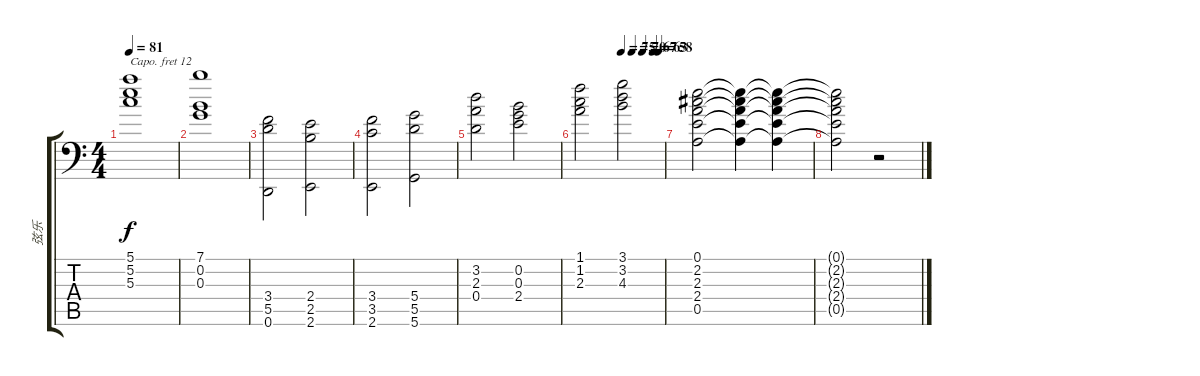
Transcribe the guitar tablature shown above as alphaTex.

\track ("弦乐" "弦乐") {instrument stringensemble1}
\staff {score tabs}
\capo 12
\tuning (E4 B3 G3 D3 A2 D1) {hide}
\ts (4 4)
\tempo 81
\clef f4
\ks c
(5.1 5.2 5.3).1{dy f} |
(7.1 0.2 0.3).1 |
(3.4 5.5 0.6).2{instrument stringensemble2} (2.4 2.5 2.6).2 |
(3.4 3.5 2.6).2 (5.4 5.5 5.6).2 |
(3.2 2.3 0.4).2 (0.2 0.3 2.4).2 |
\tempo (75 0.5)
\tempo (70 0.625)
\tempo (67 0.75)
\tempo (63 0.875)
\tempo (58 0.9375)
(1.1 1.2 2.3).2 (3.1 3.2 4.3).2 |
(0.1 2.2 2.3 2.4 0.5).2{volume 11 instrument stringensemble1} (0.1{t} 2.2{t} 2.3{t} 2.4{t} 0.5{t}).4 (0.1{t} 2.2{t} 2.3{t} 2.4{t} 0.5{t}).4 |
(0.1{t} 2.2{t} 2.3{t} 2.4{t} 0.5{t}).2{txt ""} r.2
